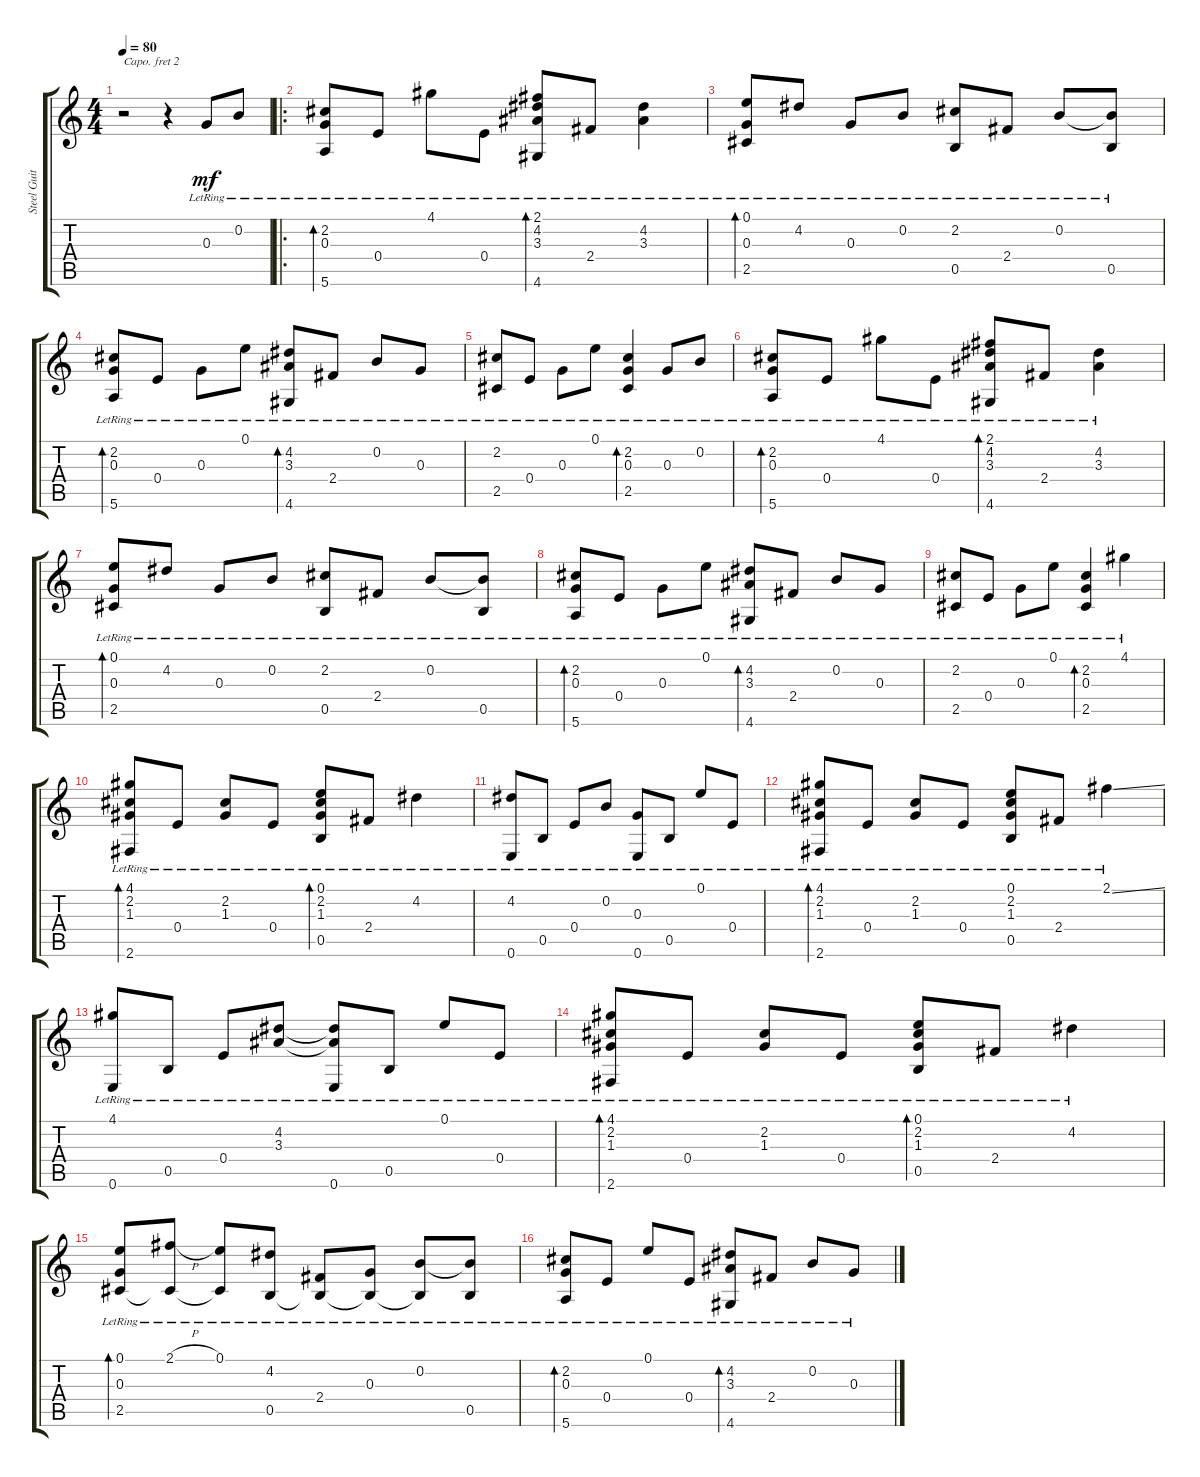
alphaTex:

\track ("Steel Guitar" "Steel Guit") {instrument acousticguitarsteel}
\staff {score tabs}
\capo 2
\tuning (D4 A3 F3 D3 A2 D2) {hide}
\ts (4 4)
\tempo 80
\clef g2
\ks c
r.2{dy mf instrument acousticguitarsteel} r.4 0.3{lr}.8 0.2{lr}.8 |
\ro
(2.2{lr} 0.3{lr} 5.6{lr}).8{bd 30} 0.4{lr}.8 4.1{lr}.8 0.4{lr}.8 (2.1{lr} 4.2{lr} 3.3{lr} 4.6{lr}).8{bd 30} 2.4{lr}.8 (4.2{lr} 3.3{lr}).4 |
(0.1{lr} 0.3{lr} 2.5{lr}).8{bd 30} 4.2{lr}.8 0.3{lr}.8 0.2{lr}.8 (2.2{lr} 0.5{lr}).8 2.4{lr}.8 0.2{lr}.8 (0.2{lr t} 0.5{lr}).8 |
(2.2{lr} 0.3{lr} 5.6{lr}).8{bd 30} 0.4{lr}.8 0.3{lr}.8 0.1{lr}.8 (4.2{lr} 3.3{lr} 4.6{lr}).8{bd 30} 2.4{lr}.8 0.2{lr}.8 0.3{lr}.8 |
(2.2{lr} 2.5{lr}).8 0.4{lr}.8 0.3{lr}.8 0.1{lr}.8 (2.2{lr} 0.3{lr} 2.5{lr}).4{bd 30} 0.3{lr}.8 0.2{lr}.8 |
(2.2{lr} 0.3{lr} 5.6{lr}).8{bd 30} 0.4{lr}.8 4.1{lr}.8 0.4{lr}.8 (2.1{lr} 4.2{lr} 3.3{lr} 4.6{lr}).8{bd 30} 2.4{lr}.8 (4.2{lr} 3.3{lr}).4 |
(0.1{lr} 0.3{lr} 2.5{lr}).8{bd 30} 4.2{lr}.8 0.3{lr}.8 0.2{lr}.8 (2.2{lr} 0.5{lr}).8 2.4{lr}.8 0.2{lr}.8 (0.2{lr t} 0.5{lr}).8 |
(2.2{lr} 0.3{lr} 5.6{lr}).8{bd 30} 0.4{lr}.8 0.3{lr}.8 0.1{lr}.8 (4.2{lr} 3.3{lr} 4.6{lr}).8{bd 30} 2.4{lr}.8 0.2{lr}.8 0.3{lr}.8 |
(2.2{lr} 2.5{lr}).8 0.4{lr}.8 0.3{lr}.8 0.1{lr}.8 (2.2{lr} 0.3{lr} 2.5{lr}).4{bd 30} 4.1{lr}.4 |
(4.1{lr} 2.2{lr} 1.3{lr} 2.6{lr}).8{bd 30} 0.4{lr}.8 (2.2{lr} 1.3{lr}).8 0.4{lr}.8 (0.1{lr} 2.2{lr} 1.3{lr} 0.5{lr}).8{bd 30} 2.4{lr}.8 4.2{lr}.4 |
(4.2{lr} 0.6{lr}).8 0.5{lr}.8 0.4{lr}.8 0.2{lr}.8 (0.3{lr} 0.6{lr}).8 0.5{lr}.8 0.1{lr}.8 0.4{lr}.8 |
(4.1{lr} 2.2{lr} 1.3{lr} 2.6{lr}).8{bd 30} 0.4{lr}.8 (2.2{lr} 1.3{lr}).8 0.4{lr}.8 (0.1{lr} 2.2{lr} 1.3{lr} 0.5{lr}).8 2.4{lr}.8 2.1{ss lr}.4 |
(4.1{lr} 0.6{lr}).8 0.5{lr}.8 0.4{lr}.8 (4.2{lr} 3.3{lr}).8 (4.2{lr t} 3.3{lr t} 0.6{lr}).8 0.5{lr}.8 0.1{lr}.8 0.4{lr}.8 |
(4.1{lr} 2.2{lr} 1.3{lr} 2.6{lr}).8{bd 30} 0.4{lr}.8 (2.2{lr} 1.3{lr}).8 0.4{lr}.8 (0.1{lr} 2.2{lr} 1.3{lr} 0.5{lr}).8{bd 30} 2.4{lr}.8 4.2{lr}.4 |
(0.1{lr} 0.3{lr} 2.5{lr}).8{bd 30} (2.1{h lr} 2.5{lr t}).8 (0.1{lr} 2.5{lr t}).8 (4.2{lr} 0.5{lr}).8 (2.4{lr} 0.5{lr t}).8 (0.3{lr} 0.5{lr t}).8 (0.2{lr} 0.5{lr t}).8 (0.2{lr t} 0.5{lr}).8 |
(2.2{lr} 0.3{lr} 5.6{lr}).8{bd 30} 0.4{lr}.8 0.1{lr}.8 0.4{lr}.8 (4.2{lr} 3.3{lr} 4.6{lr}).8{bd 30} 2.4{lr}.8 0.2{lr}.8 0.3{lr}.8
